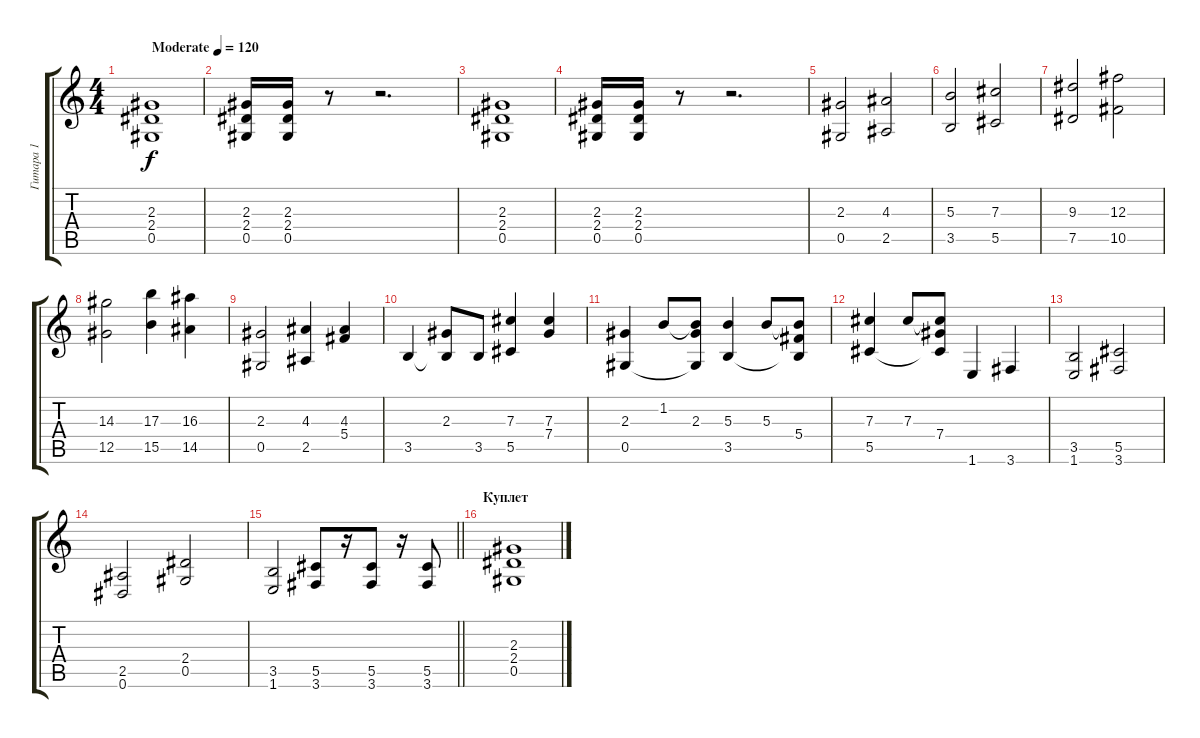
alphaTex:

\track ("Гитара 1" "Гитара 1") {instrument distortionguitar}
\staff {score tabs}
\tuning (Eb4 Bb3 Gb3 Db3 Ab2 Eb2) {hide}
\ts (4 4)
\tempo (120 "Moderate")
\clef g2
\ks c
(2.3 2.4 0.5).1{dy f instrument distortionguitar} |
(2.3 2.4 0.5).16 (2.3 2.4 0.5).16 r.8 r.2{d} |
(2.3 2.4 0.5).1 |
(2.3 2.4 0.5).16 (2.3 2.4 0.5).16 r.8 r.2{d} |
(2.3 0.5).2 (4.3 2.5).2 |
(5.3 3.5).2 (7.3 5.5).2 |
(9.3 7.5).2 (12.3 10.5).2 |
(14.3 12.5).2 (17.3 15.5).4 (16.3 14.5).4 |
(2.3 0.5).2 (4.3 2.5).4 (4.3 5.4).4 |
3.5.4 (2.3 3.5{t}).8 3.5.8 (7.3 5.5).4 (7.3 7.4).4 |
(2.3 0.5).4 1.2.8 (1.2{t} 2.3 0.5{t}).8 (5.3 3.5).4 5.3.8 (5.3{t} 5.4 3.5{t}).8 |
(7.3 5.5).4 7.3.8 (7.3{t} 7.4 5.5{t}).8 1.6.4 3.6.4 |
(3.5 1.6).2 (5.5 3.6).2 |
(2.5 0.6).2 (2.4 0.5).2 |
\barLineRight lightlight
(3.5 1.6).2 (5.5 3.6).8 r.16 (5.5 3.6).8 r.16 (5.5 3.6).8 |
\section ("" "Куплет")
(2.3 2.4 0.5).1
